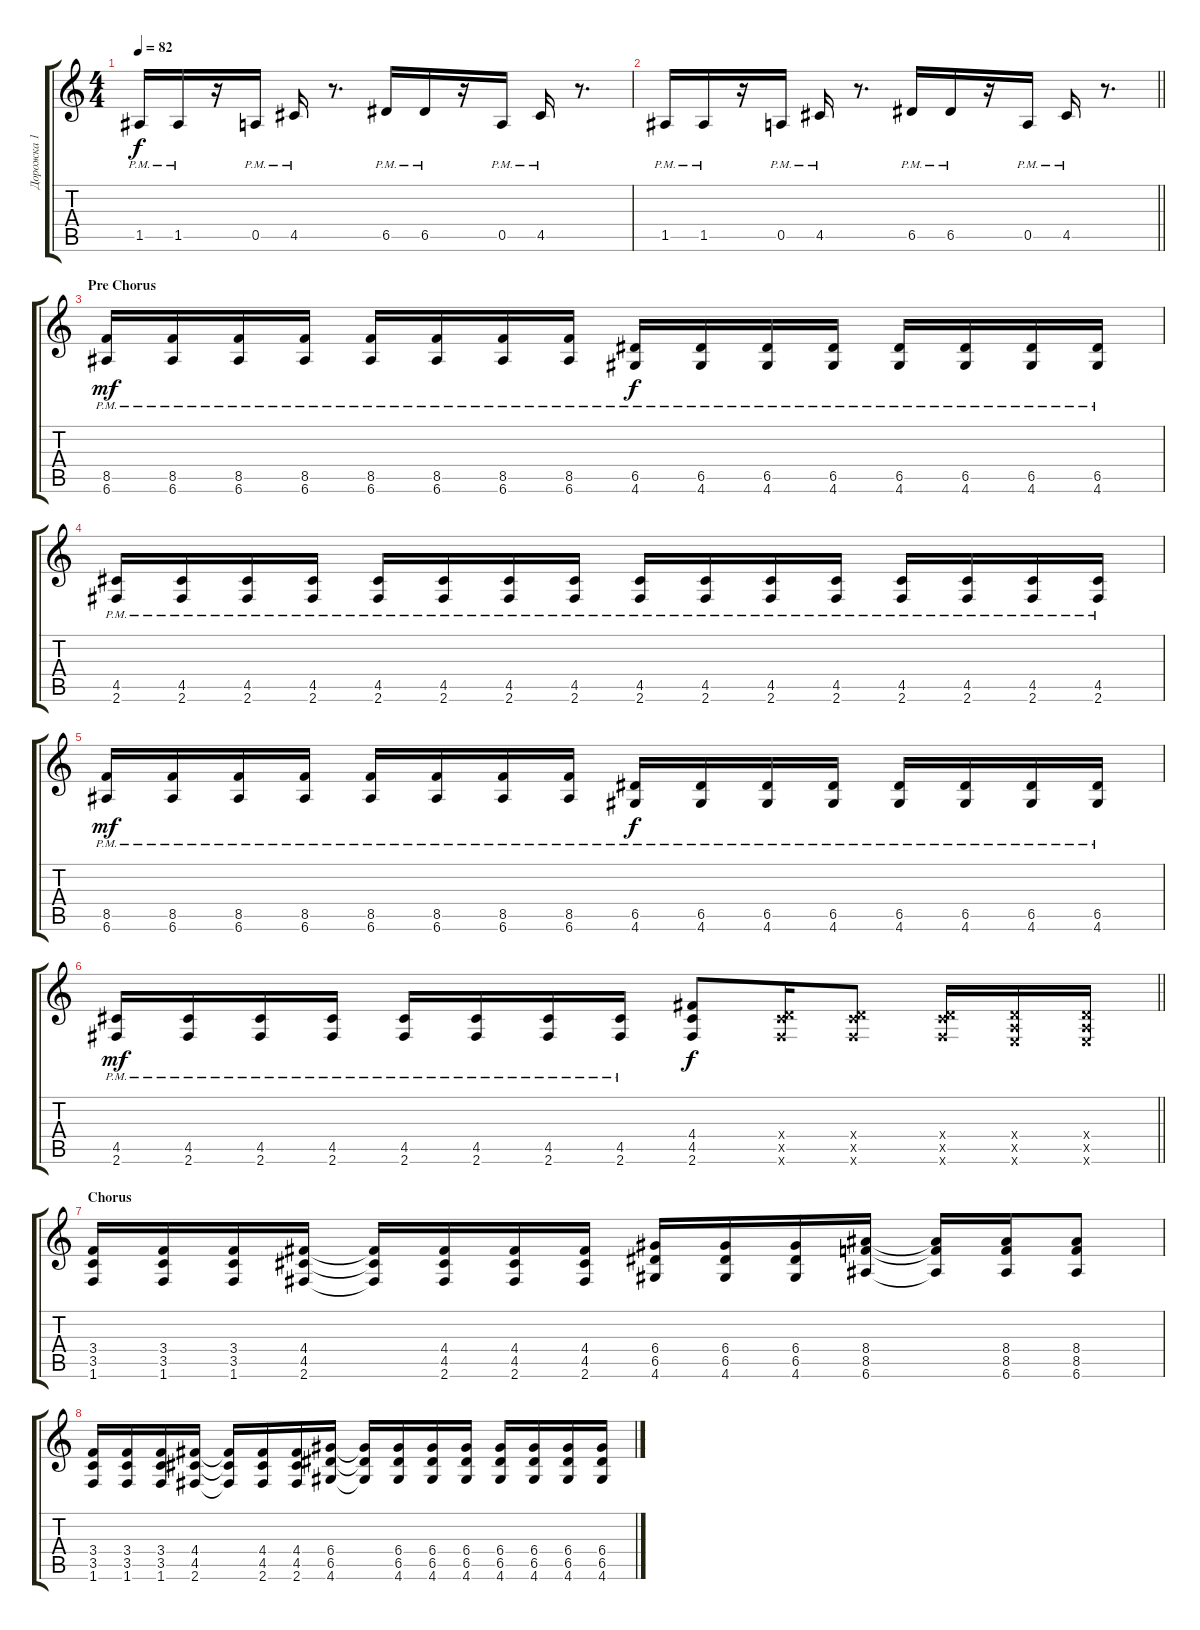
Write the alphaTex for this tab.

\track ("Дорожка 1" "Дорожка 1") {instrument distortionguitar}
\staff {score tabs}
\tuning (E4 B3 G3 D3 A2 E2) {hide}
\ts (4 4)
\tempo 82
\clef g2
\ks c
1.5{pm}.16{dy f} 1.5{pm}.16 r.16 0.5{pm}.16 4.5{pm}.16 r.8{d} 6.5{pm}.16 6.5{pm}.16 r.16 0.5{pm}.16 4.5{pm}.16 r.8{d} |
\barLineRight lightlight
1.5{pm}.16 1.5{pm}.16 r.16 0.5{pm}.16 4.5{pm}.16 r.8{d} 6.5{pm}.16 6.5{pm}.16 r.16 0.5{pm}.16 4.5{pm}.16 r.8{d} |
\section ("" "Pre Chorus")
(8.5{pm} 6.6{pm}).16{dy mf} (8.5{pm} 6.6{pm}).16 (8.5{pm} 6.6{pm}).16 (8.5{pm} 6.6{pm}).16 (8.5{pm} 6.6{pm}).16 (8.5{pm} 6.6{pm}).16 (8.5{pm} 6.6{pm}).16 (8.5{pm} 6.6{pm}).16 (6.5{pm} 4.6{pm}).16{dy f} (6.5{pm} 4.6{pm}).16 (6.5{pm} 4.6{pm}).16 (6.5{pm} 4.6{pm}).16 (6.5{pm} 4.6{pm}).16 (6.5{pm} 4.6{pm}).16 (6.5{pm} 4.6{pm}).16 (6.5{pm} 4.6{pm}).16 |
(4.5{pm} 2.6{pm}).16 (4.5{pm} 2.6{pm}).16 (4.5{pm} 2.6{pm}).16 (4.5{pm} 2.6{pm}).16 (4.5{pm} 2.6{pm}).16 (4.5{pm} 2.6{pm}).16 (4.5{pm} 2.6{pm}).16 (4.5{pm} 2.6{pm}).16 (4.5{pm} 2.6{pm}).16 (4.5{pm} 2.6{pm}).16 (4.5{pm} 2.6{pm}).16 (4.5{pm} 2.6{pm}).16 (4.5{pm} 2.6{pm}).16 (4.5{pm} 2.6{pm}).16 (4.5{pm} 2.6{pm}).16 (4.5{pm} 2.6{pm}).16 |
(8.5{pm} 6.6{pm}).16{dy mf} (8.5{pm} 6.6{pm}).16 (8.5{pm} 6.6{pm}).16 (8.5{pm} 6.6{pm}).16 (8.5{pm} 6.6{pm}).16 (8.5{pm} 6.6{pm}).16 (8.5{pm} 6.6{pm}).16 (8.5{pm} 6.6{pm}).16 (6.5{pm} 4.6{pm}).16{dy f} (6.5{pm} 4.6{pm}).16 (6.5{pm} 4.6{pm}).16 (6.5{pm} 4.6{pm}).16 (6.5{pm} 4.6{pm}).16 (6.5{pm} 4.6{pm}).16 (6.5{pm} 4.6{pm}).16 (6.5{pm} 4.6{pm}).16 |
\barLineRight lightlight
(4.5{pm} 2.6{pm}).16{dy mf} (4.5{pm} 2.6{pm}).16 (4.5{pm} 2.6{pm}).16 (4.5{pm} 2.6{pm}).16 (4.5{pm} 2.6{pm}).16 (4.5{pm} 2.6{pm}).16 (4.5{pm} 2.6{pm}).16 (4.5{pm} 2.6{pm}).16 (4.4 4.5 2.6).8{dy f} (0.4{x} 4.5{x} 2.6{x}).16 (0.4{x} 4.5{x} 2.6{x}).8 (0.4{x} 4.5{x} 2.6{x}).16 (0.4{x} 0.5{x} 0.6{x}).16 (0.4{x} 0.5{x} 0.6{x}).16 |
\section ("" "Chorus")
(3.4 3.5 1.6).16 (3.4 3.5 1.6).16 (3.4 3.5 1.6).16 (4.4 4.5 2.6).16 (4.4{t} 4.5{t} 2.6{t}).16 (4.4 4.5 2.6).16 (4.4 4.5 2.6).16 (4.4 4.5 2.6).16 (6.4 6.5 4.6).16 (6.4 6.5 4.6).16 (6.4 6.5 4.6).16 (8.4 8.5 6.6).16 (8.4{t} 8.5{t} 6.6{t}).16 (8.4 8.5 6.6).16 (8.4 8.5 6.6).8 |
(3.4 3.5 1.6).16 (3.4 3.5 1.6).16 (3.4 3.5 1.6).16 (4.4 4.5 2.6).16 (4.4{t} 4.5{t} 2.6{t}).16 (4.4 4.5 2.6).16 (4.4 4.5 2.6).16 (6.4 6.5 4.6).16 (6.4{t} 6.5{t} 4.6{t}).16 (6.4 6.5 4.6).16 (6.4 6.5 4.6).16 (6.4 6.5 4.6).16 (6.4 6.5 4.6).16 (6.4 6.5 4.6).16 (6.4 6.5 4.6).16 (6.4 6.5 4.6).16
